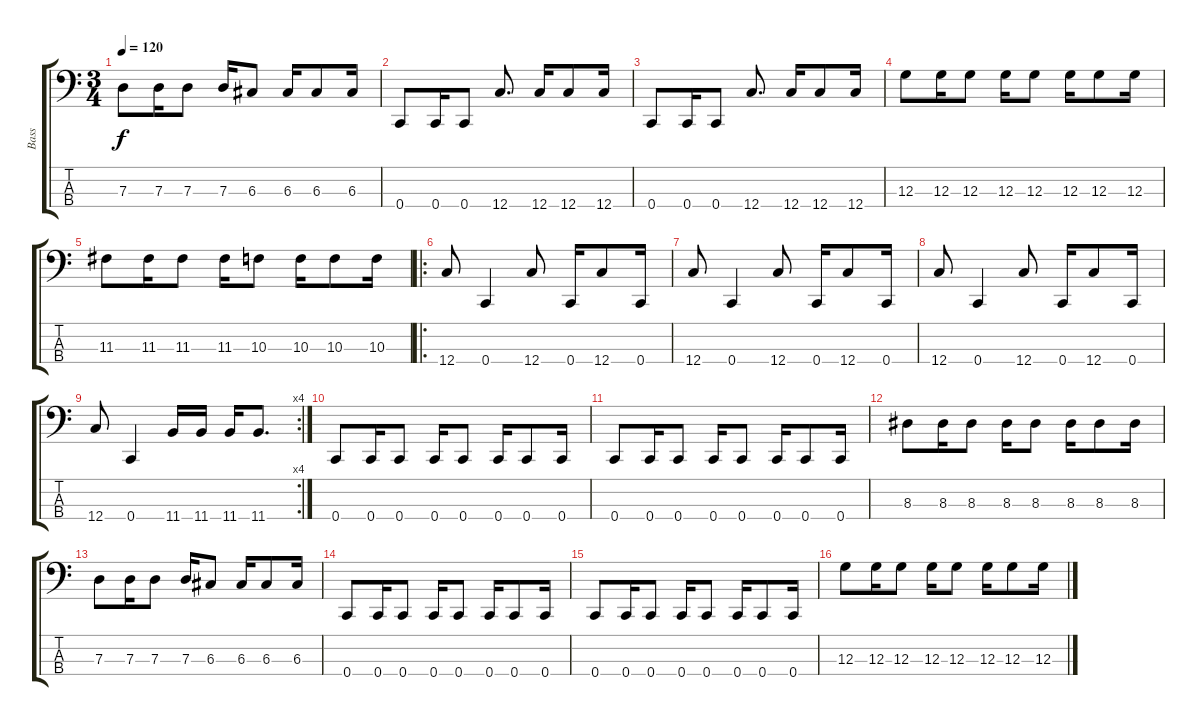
\track ("Bass" "Bass") {instrument electricbassfinger}
\staff {score tabs}
\tuning (F2 C2 G1 C1) {hide}
\ts (3 4)
\tempo 120
\clef f4
\ks c
7.3.8{dy f} 7.3.16 7.3.8 7.3.16 6.3.8 6.3.16 6.3.8 6.3.16 |
0.4.8 0.4.16 0.4.8 12.4.8{d} 12.4.16 12.4.8 12.4.16 |
0.4.8 0.4.16 0.4.8 12.4.8{d} 12.4.16 12.4.8 12.4.16 |
12.3.8 12.3.16 12.3.8 12.3.16 12.3.8 12.3.16 12.3.8 12.3.16 |
11.3.8 11.3.16 11.3.8 11.3.16 10.3.8 10.3.16 10.3.8 10.3.16 |
\ro
12.4.8 0.4.4 12.4.8 0.4.16 12.4.8 0.4.16 |
12.4.8 0.4.4 12.4.8 0.4.16 12.4.8 0.4.16 |
12.4.8 0.4.4 12.4.8 0.4.16 12.4.8 0.4.16 |
\rc 4
12.4.8 0.4.4 11.4.16 11.4.16 11.4.16 11.4.8{d} |
0.4.8 0.4.16 0.4.8 0.4.16 0.4.8 0.4.16 0.4.8 0.4.16 |
0.4.8 0.4.16 0.4.8 0.4.16 0.4.8 0.4.16 0.4.8 0.4.16 |
8.3.8 8.3.16 8.3.8 8.3.16 8.3.8 8.3.16 8.3.8 8.3.16 |
7.3.8 7.3.16 7.3.8 7.3.16 6.3.8 6.3.16 6.3.8 6.3.16 |
0.4.8 0.4.16 0.4.8 0.4.16 0.4.8 0.4.16 0.4.8 0.4.16 |
0.4.8 0.4.16 0.4.8 0.4.16 0.4.8 0.4.16 0.4.8 0.4.16 |
12.3.8 12.3.16 12.3.8 12.3.16 12.3.8 12.3.16 12.3.8 12.3.16
